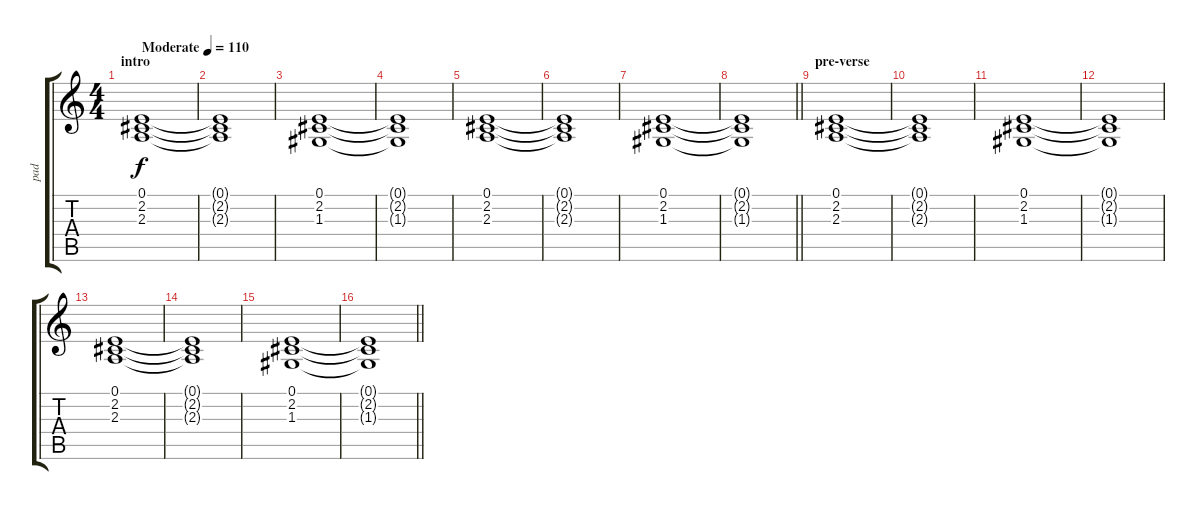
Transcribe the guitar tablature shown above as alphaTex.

\track ("pad" "pad") {instrument pad6metallic}
\staff {score tabs}
\tuning (E4 B3 G3 D3 A2 E2) {hide}
\ts (4 4)
\section ("" "intro")
\tempo (110 "Moderate")
\clef g2
\ks c
(0.1 2.2 2.3).1{dy f instrument pad6metallic} |
(0.1{t} 2.2{t} 2.3{t}).1 |
(0.1 2.2 1.3).1 |
(0.1{t} 2.2{t} 1.3{t}).1 |
(0.1 2.2 2.3).1 |
(0.1{t} 2.2{t} 2.3{t}).1 |
(0.1 2.2 1.3).1 |
\barLineRight lightlight
(0.1{t} 2.2{t} 1.3{t}).1 |
\section ("" "pre-verse")
(0.1 2.2 2.3).1 |
(0.1{t} 2.2{t} 2.3{t}).1 |
(0.1 2.2 1.3).1 |
(0.1{t} 2.2{t} 1.3{t}).1 |
(0.1 2.2 2.3).1 |
(0.1{t} 2.2{t} 2.3{t}).1 |
(0.1 2.2 1.3).1 |
\barLineRight lightlight
(0.1{t} 2.2{t} 1.3{t}).1
